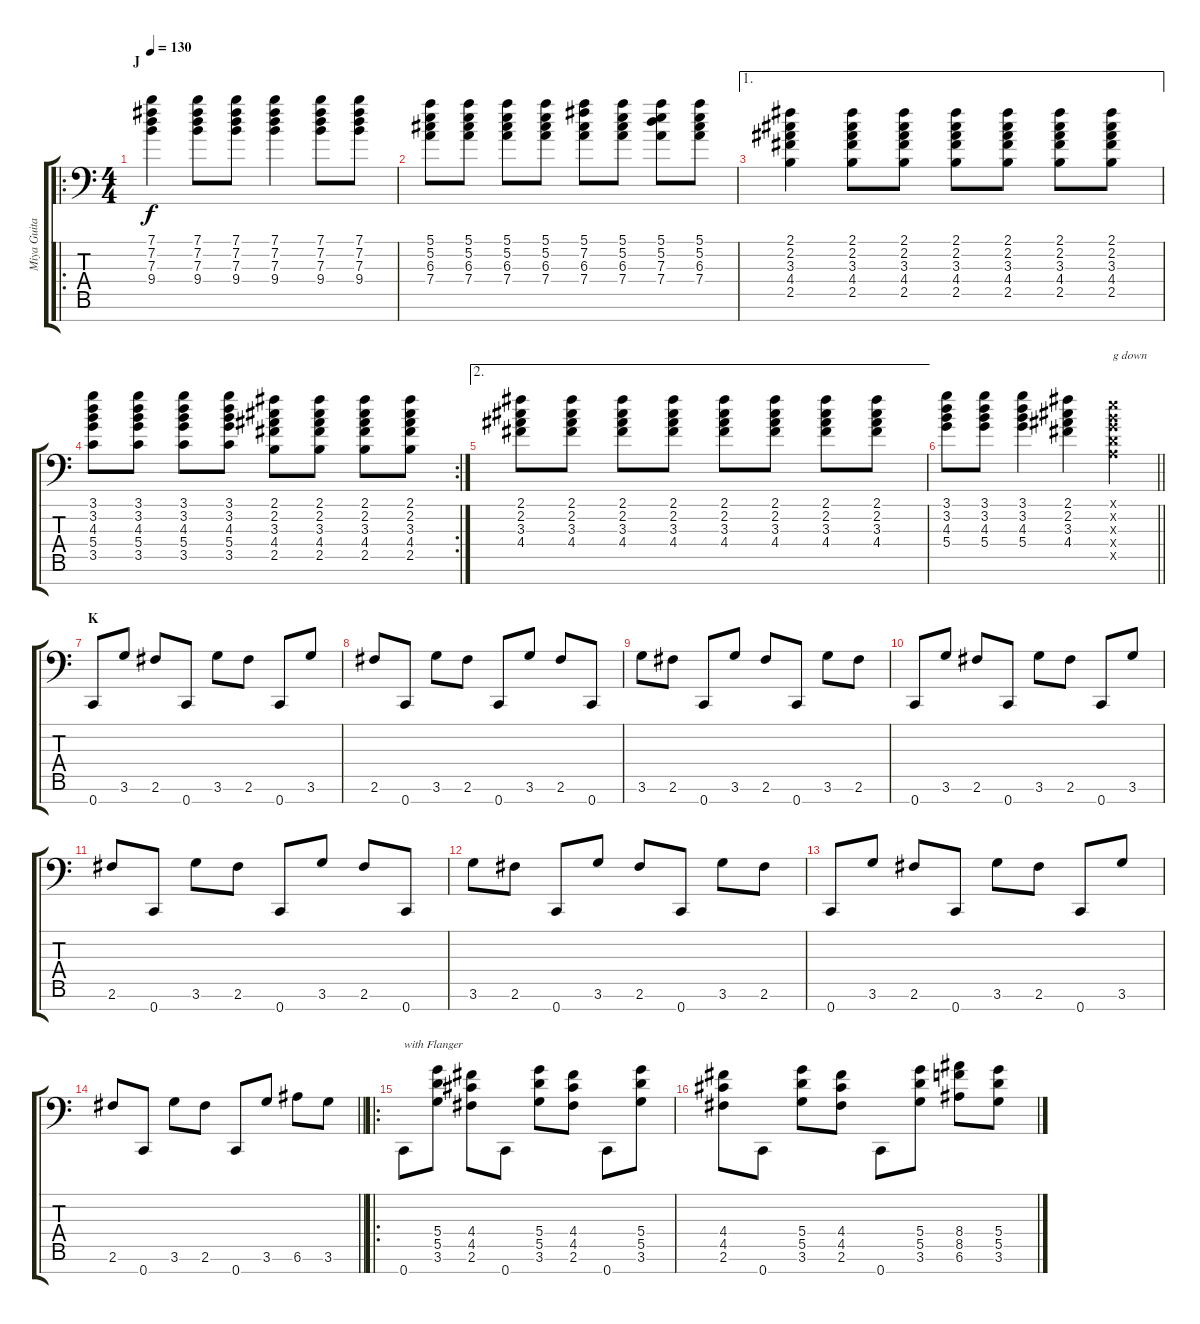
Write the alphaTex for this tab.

\track ("Miya Guitar II" "Miya Guita") {instrument distortionguitar}
\staff {score tabs}
\tuning (E4 B3 G3 D3 A2 E2 C-1) {hide}
\ro
\ts (4 4)
\section ("" "J")
\tempo 130
\clef f4
\ks c
(7.1 7.2 7.3 9.4).4{dy f} (7.1 7.2 7.3 9.4).8 (7.1 7.2 7.3 9.4).8 (7.1 7.2 7.3 9.4).4 (7.1 7.2 7.3 9.4).8 (7.1 7.2 7.3 9.4).8 |
(5.1 5.2 6.3 7.4).8 (5.1 5.2 6.3 7.4).8 (5.1 5.2 6.3 7.4).8 (5.1 5.2 6.3 7.4).8 (5.1 7.2 6.3 7.4).8 (5.1 5.2 6.3 7.4).8 (5.1 5.2 7.3 7.4).8 (5.1 5.2 6.3 7.4).8 |
\ae 1
(2.1 2.2 3.3 4.4 2.5).4 (2.1 2.2 3.3 4.4 2.5).8 (2.1 2.2 3.3 4.4 2.5).8 (2.1 2.2 3.3 4.4 2.5).8 (2.1 2.2 3.3 4.4 2.5).8 (2.1 2.2 3.3 4.4 2.5).8 (2.1 2.2 3.3 4.4 2.5).8 |
\rc 2
(3.1 3.2 4.3 5.4 3.5).8 (3.1 3.2 4.3 5.4 3.5).8 (3.1 3.2 4.3 5.4 3.5).8 (3.1 3.2 4.3 5.4 3.5).8 (2.1 2.2 3.3 4.4 2.5).8 (2.1 2.2 3.3 4.4 2.5).8 (2.1 2.2 3.3 4.4 2.5).8 (2.1 2.2 3.3 4.4 2.5).8 |
\ae 2
(2.1 2.2 3.3 4.4).8 (2.1 2.2 3.3 4.4).8 (2.1 2.2 3.3 4.4).8 (2.1 2.2 3.3 4.4).8 (2.1 2.2 3.3 4.4).8 (2.1 2.2 3.3 4.4).8 (2.1 2.2 3.3 4.4).8 (2.1 2.2 3.3 4.4).8 |
\barLineRight lightlight
(3.1 3.2 4.3 5.4).8 (3.1 3.2 4.3 5.4).8 (3.1 3.2 4.3 5.4).4 (2.1 2.2 3.3 4.4).4 (0.1{x} 0.2{x} 0.3{x} 0.4{x} 0.5{x}).4{txt "g down"} |
\section ("" "K")
0.7.8 3.6.8 2.6.8 0.7.8 3.6.8 2.6.8 0.7.8 3.6.8 |
2.6.8 0.7.8 3.6.8 2.6.8 0.7.8 3.6.8 2.6.8 0.7.8 |
3.6.8 2.6.8 0.7.8 3.6.8 2.6.8 0.7.8 3.6.8 2.6.8 |
0.7.8 3.6.8 2.6.8 0.7.8 3.6.8 2.6.8 0.7.8 3.6.8 |
2.6.8 0.7.8 3.6.8 2.6.8 0.7.8 3.6.8 2.6.8 0.7.8 |
3.6.8 2.6.8 0.7.8 3.6.8 2.6.8 0.7.8 3.6.8 2.6.8 |
0.7.8 3.6.8 2.6.8 0.7.8 3.6.8 2.6.8 0.7.8 3.6.8 |
\barLineRight lightlight
2.6.8 0.7.8 3.6.8 2.6.8 0.7.8 3.6.8 6.6.8 3.6.8 |
\ro
0.7.8{txt "with Flanger"} (5.4 5.5 3.6).8 (4.4 4.5 2.6).8 0.7.8 (5.4 5.5 3.6).8 (4.4 4.5 2.6).8 0.7.8 (5.4 5.5 3.6).8 |
(4.4 4.5 2.6).8 0.7.8 (5.4 5.5 3.6).8 (4.4 4.5 2.6).8 0.7.8 (5.4 5.5 3.6).8 (8.4 8.5 6.6).8 (5.4 5.5 3.6).8
